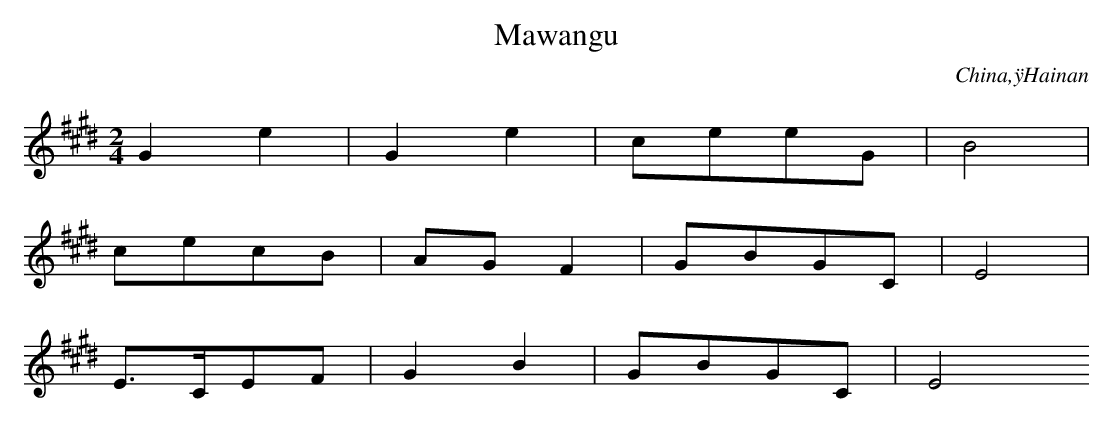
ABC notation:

X:1
T: Mawangu
O: China,ÿHainan
M: 2/4
L: 1/16
K: E
G4e4 | G4e4 | c2e2e2G2 | B8 |
c2e2c2B2 | A2G2F4 | G2B2G2C2 | E8 |
E3CE2F2 | G4B4 | G2B2G2C2 | E8
